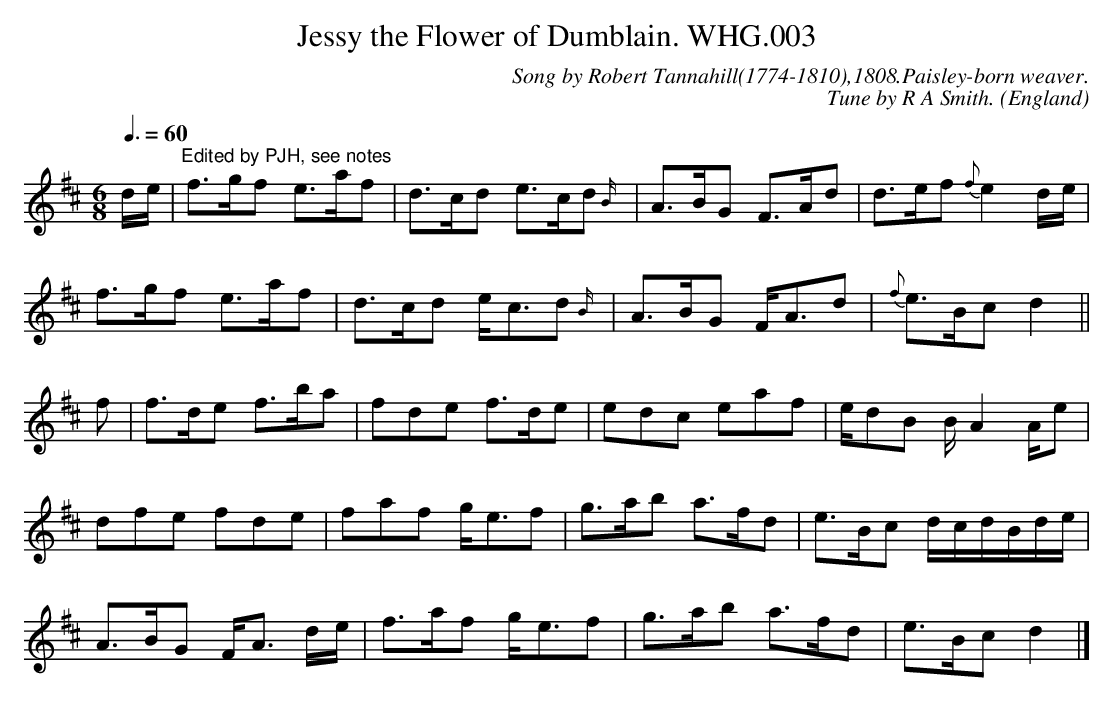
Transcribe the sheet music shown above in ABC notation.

X:1
T:Jessy the Flower of Dumblain. WHG.003
C:Song by Robert Tannahill(1774-1810),1808.Paisley-born weaver.
C:Tune by R A Smith.
L:1/8
M:6/8
O:England
Q:3/8=60
K:D
d/e/|"^Edited by PJH, see notes"f>gf e>af|\
d>cd e>cd {B/}|A>BG F>Ad|d>ef {f}e2d/e/|
f>gf e>af|d>cd e<cd {B/}|A>BG F<Ad|{f} e>Bc d2||
f|f>de f>ba|fde f>de|edc eaf|e/dB B/ A2A/e|
dfe fde|faf g<ef|g>ab a>fd|e>Bc d/c/d/B/d/e/|
A>BG F<A d/e/|f>af g<ef|g>ab a>fd|e>Bc d2|]
